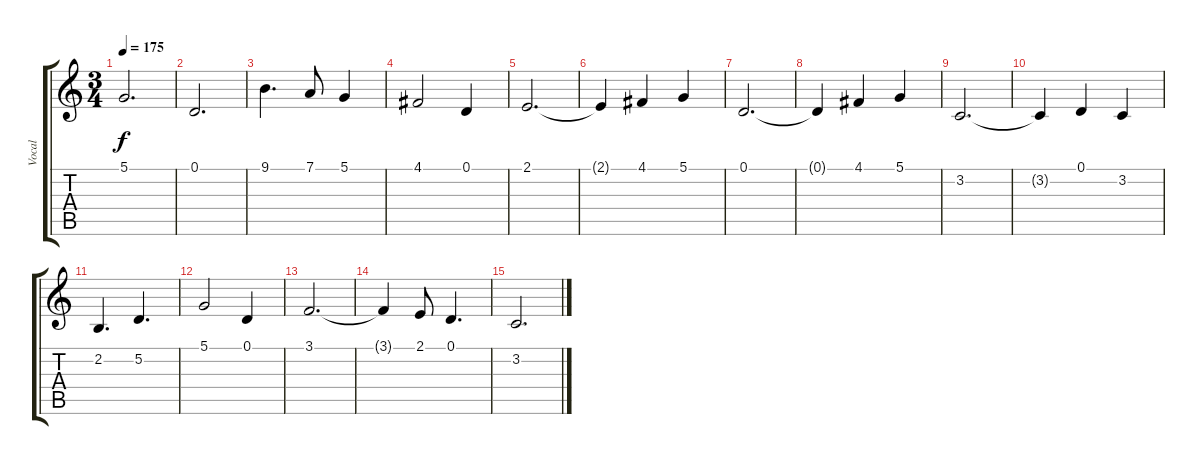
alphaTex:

\track ("Vocal" "Vocal") {instrument cello}
\staff {score tabs}
\tuning (D4 A3 G3 D3 A2 D2) {hide}
\ts (3 4)
\tempo 175
\clef g2
\ks c
5.1.2{d dy f} |
0.1.2{d} |
9.1.4{d} 7.1.8 5.1.4 |
4.1.2 0.1.4 |
2.1.2{d} |
2.1{t}.4 4.1.4 5.1.4 |
0.1.2{d} |
0.1{t}.4 4.1.4 5.1.4 |
3.2.2{d} |
3.2{t}.4 0.1.4 3.2.4 |
2.2.4{d} 5.2.4{d} |
5.1.2 0.1.4 |
3.1.2{d} |
3.1{t}.4 2.1.8 0.1.4{d} |
3.2.2{d}
